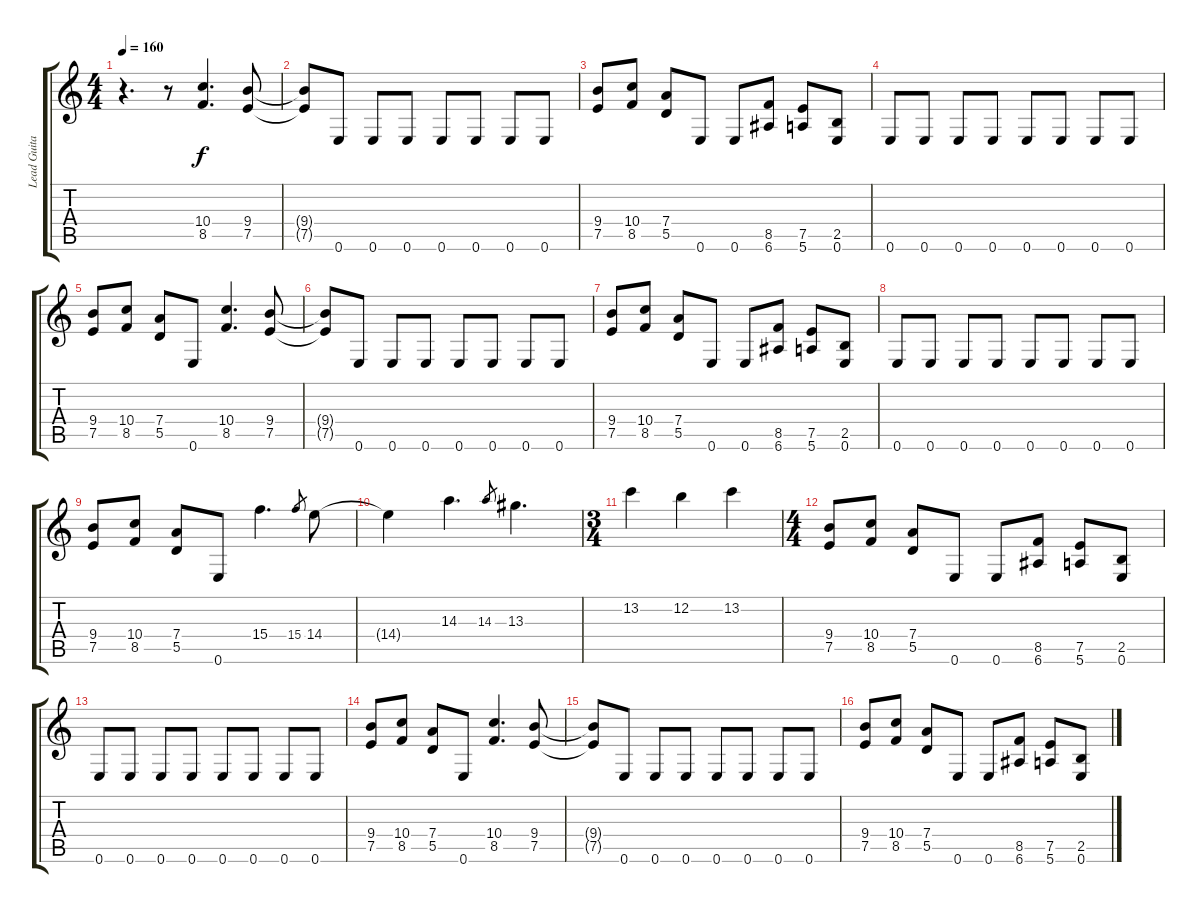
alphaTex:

\track ("Lead Guitar" "Lead Guita") {instrument distortionguitar}
\staff {score tabs}
\tuning (E4 B3 G3 D3 A2 E2) {hide}
\ts (4 4)
\tempo 160
\clef g2
\ks c
r.4{d dy f} r.8 (10.4 8.5).4{d} (9.4 7.5).8 |
(9.4{t} 7.5{t}).8 0.6.8 0.6.8 0.6.8 0.6.8 0.6.8 0.6.8 0.6.8 |
(9.4 7.5).8 (10.4 8.5).8 (7.4 5.5).8 0.6.8 0.6.8 (8.5 6.6).8 (7.5 5.6).8 (2.5 0.6).8 |
0.6.8 0.6.8 0.6.8 0.6.8 0.6.8 0.6.8 0.6.8 0.6.8 |
(9.4 7.5).8 (10.4 8.5).8 (7.4 5.5).8 0.6.8 (10.4 8.5).4{d} (9.4 7.5).8 |
(9.4{t} 7.5{t}).8 0.6.8 0.6.8 0.6.8 0.6.8 0.6.8 0.6.8 0.6.8 |
(9.4 7.5).8 (10.4 8.5).8 (7.4 5.5).8 0.6.8 0.6.8 (8.5 6.6).8 (7.5 5.6).8 (2.5 0.6).8 |
0.6.8 0.6.8 0.6.8 0.6.8 0.6.8 0.6.8 0.6.8 0.6.8 |
(9.4 7.5).8 (10.4 8.5).8 (7.4 5.5).8 0.6.8 15.4.4{d} 15.4.8{gr} 14.4.8 |
14.4{t}.4 14.3.4{d} 14.3.8{gr} 13.3.4{d} |
\ts (3 4)
13.2.4 12.2.4 13.2.4 |
\ts (4 4)
(9.4 7.5).8 (10.4 8.5).8 (7.4 5.5).8 0.6.8 0.6.8 (8.5 6.6).8 (7.5 5.6).8 (2.5 0.6).8 |
0.6.8 0.6.8 0.6.8 0.6.8 0.6.8 0.6.8 0.6.8 0.6.8 |
(9.4 7.5).8 (10.4 8.5).8 (7.4 5.5).8 0.6.8 (10.4 8.5).4{d} (9.4 7.5).8 |
(9.4{t} 7.5{t}).8 0.6.8 0.6.8 0.6.8 0.6.8 0.6.8 0.6.8 0.6.8 |
(9.4 7.5).8 (10.4 8.5).8 (7.4 5.5).8 0.6.8 0.6.8 (8.5 6.6).8 (7.5 5.6).8 (2.5 0.6).8
